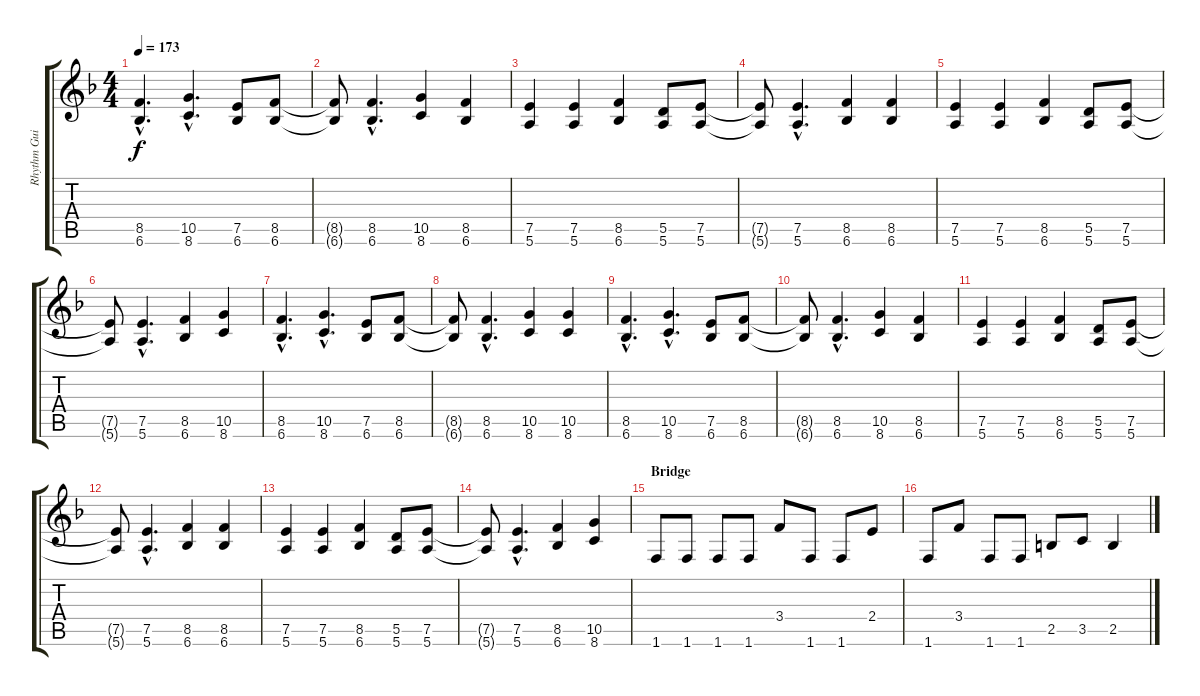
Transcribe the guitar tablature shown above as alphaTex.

\track ("Rhythm Guitar 2" "Rhythm Gui") {instrument distortionguitar}
\staff {score tabs}
\tuning (E4 B3 G3 D3 A2 E2) {hide}
\ts (4 4)
\tempo 173
\clef g2
\ks dminor
(8.5{hac} 6.6{hac}).4{d dy f} (10.5{hac} 8.6{hac}).4{d} (7.5 6.6).8 (8.5 6.6).8 |
(8.5{t} 6.6{t}).8 (8.5{hac} 6.6{hac}).4{d} (10.5 8.6).4 (8.5 6.6).4 |
(7.5 5.6).4 (7.5 5.6).4 (8.5 6.6).4 (5.5 5.6).8 (7.5 5.6).8 |
(7.5{t} 5.6{t}).8 (7.5{hac} 5.6{hac}).4{d} (8.5 6.6).4 (8.5 6.6).4 |
(7.5 5.6).4 (7.5 5.6).4 (8.5 6.6).4 (5.5 5.6).8 (7.5 5.6).8 |
(7.5{t} 5.6{t}).8 (7.5{hac} 5.6{hac}).4{d} (8.5 6.6).4 (10.5 8.6).4 |
(8.5{hac} 6.6{hac}).4{d} (10.5{hac} 8.6{hac}).4{d} (7.5 6.6).8 (8.5 6.6).8 |
(8.5{t} 6.6{t}).8 (8.5{hac} 6.6{hac}).4{d} (10.5 8.6).4 (10.5 8.6).4 |
(8.5{hac} 6.6{hac}).4{d} (10.5{hac} 8.6{hac}).4{d} (7.5 6.6).8 (8.5 6.6).8 |
(8.5{t} 6.6{t}).8 (8.5{hac} 6.6{hac}).4{d} (10.5 8.6).4 (8.5 6.6).4 |
(7.5 5.6).4 (7.5 5.6).4 (8.5 6.6).4 (5.5 5.6).8 (7.5 5.6).8 |
(7.5{t} 5.6{t}).8 (7.5{hac} 5.6{hac}).4{d} (8.5 6.6).4 (8.5 6.6).4 |
(7.5 5.6).4 (7.5 5.6).4 (8.5 6.6).4 (5.5 5.6).8 (7.5 5.6).8 |
(7.5{t} 5.6{t}).8 (7.5{hac} 5.6{hac}).4{d} (8.5 6.6).4 (10.5 8.6).4 |
\section ("" "Bridge")
1.6.8 1.6.8 1.6.8 1.6.8 3.4.8 1.6.8 1.6.8 2.4.8 |
1.6.8 3.4.8 1.6.8 1.6.8 2.5.8 3.5.8 2.5.4
